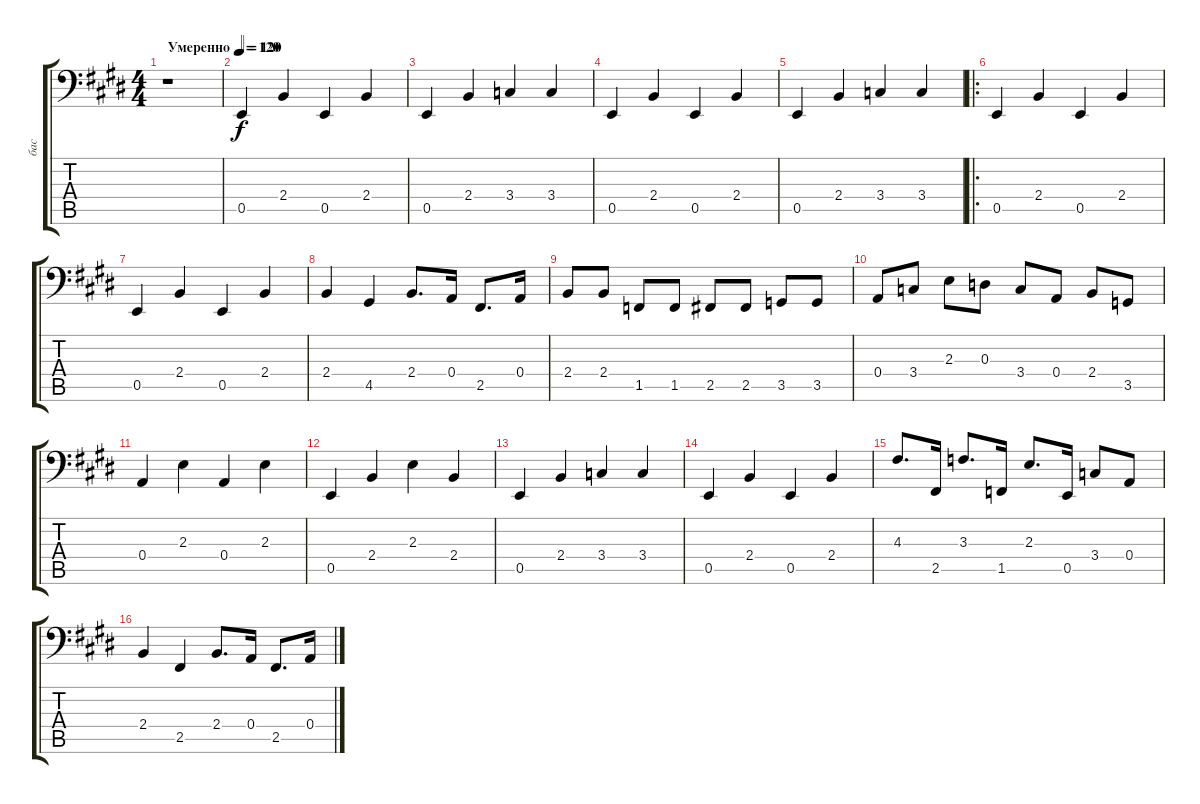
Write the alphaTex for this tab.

\track ("бас" "бас") {instrument electricbasspick}
\staff {score tabs}
\tuning (C3 G2 D2 A1 E1 B0) {hide}
\ts (4 4)
\tempo (120 "Умеренно")
\tempo 75
\tempo (120 "Умеренно")
\clef f4
\ks e
r.1{dy f instrument electricbasspick} |
\tempo 120
0.5.4 2.4.4 0.5.4 2.4.4 |
0.5.4 2.4.4 3.4.4 3.4.4 |
0.5.4 2.4.4 0.5.4 2.4.4 |
0.5.4 2.4.4 3.4.4 3.4.4 |
\ro
0.5.4 2.4.4 0.5.4 2.4.4 |
0.5.4 2.4.4 0.5.4 2.4.4 |
2.4.4 4.5.4 2.4.8{d} 0.4.16 2.5.8{d} 0.4.16 |
2.4.8 2.4.8 1.5.8 1.5.8 2.5.8 2.5.8 3.5.8 3.5.8 |
0.4.8 3.4.8 2.3.8 0.3.8 3.4.8 0.4.8 2.4.8 3.5.8 |
0.4.4 2.3.4 0.4.4 2.3.4 |
0.5.4 2.4.4 2.3.4 2.4.4 |
0.5.4 2.4.4 3.4.4 3.4.4 |
0.5.4 2.4.4 0.5.4 2.4.4 |
4.3.8{d} 2.5.16 3.3.8{d} 1.5.16 2.3.8{d} 0.5.16 3.4.8 0.4.8 |
2.4.4 2.5.4 2.4.8{d} 0.4.16 2.5.8{d} 0.4.16
